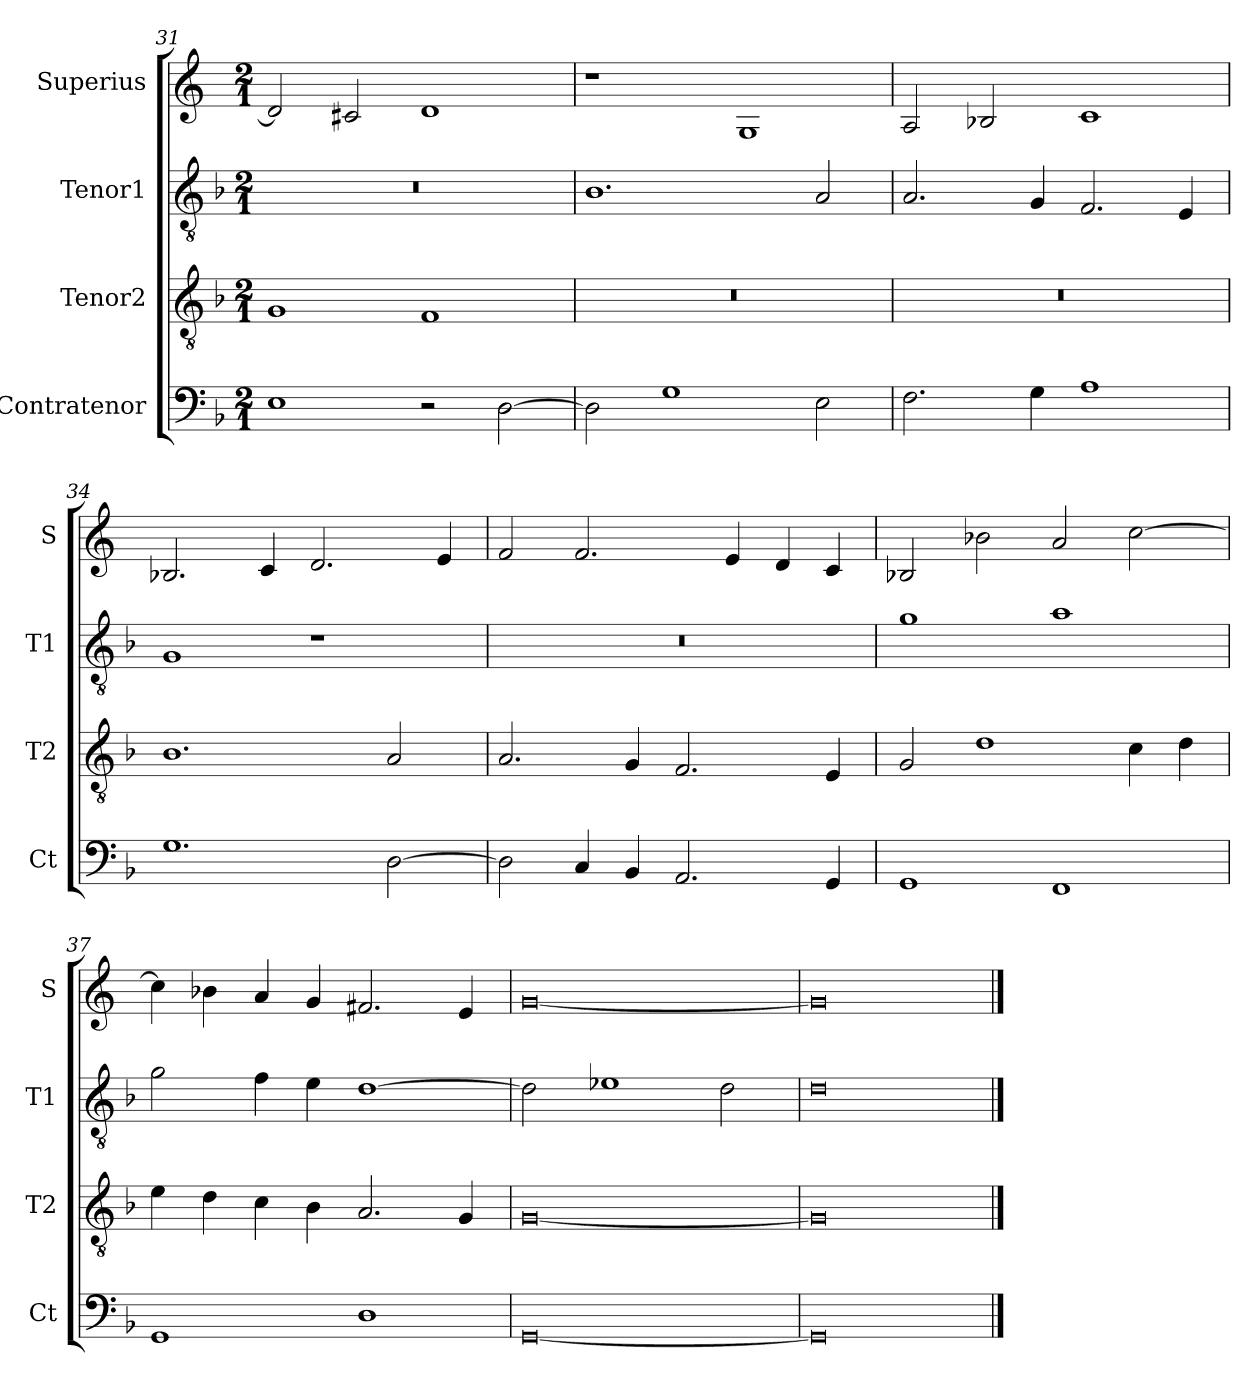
**kern	**kern	**kern	**kern
*part4	*part3	*part2	*part1
*staff4	*staff3	*staff2	*staff1
*I"Contratenor	*I"Tenor2	*I"Tenor1	*I"Superius
*I'Ct	*I'T2	*I'T1	*I'S
*clefF4	*clefGv2	*clefGv2	*clefG2
*k[b-]	*k[b-]	*k[b-]	*k[]
*M2/1	*M2/1	*M2/1	*M2/1
=31	=31	=31	=31
1E	1G	0r	2d/]
.	.	.	2c#X/
2r	1F	.	1d
[2D\	.	.	.
=32	=32	=32	=32
2D\]	0r	1.B-	1r
1G	.	.	.
.	.	.	1G
2E\	.	2A/	.
=33	=33	=33	=33
2.F\	0r	2.A/	2A/
.	.	.	2B-X/
4G\	.	4G/	.
1A	.	2.F/	1c
.	.	4E/	.
=34	=34	=34	=34
1.G	1.B-	1G	2.B-X/
.	.	.	4c/
.	.	1r	2.d/
[2D\	2A/	.	.
.	.	.	4e/
=35	=35	=35	=35
2D\]	2.A/	0r	2f/
4C/	.	.	2.f/
4BB-/	4G/	.	.
2.AA/	2.F/	.	.
.	.	.	4e/
.	.	.	4d/
4GG/	4E/	.	4c/
=36	=36	=36	=36
1GG	2G/	1g	2B-X/
.	1d	.	2b-X\
1FF	.	1a	2a/
.	4c\	.	[2cc\
.	4d\	.	.
=37	=37	=37	=37
1GG	4e\	2g\	4cc\]
.	4d\	.	4b-X\
.	4c\	4f\	4a/
.	4B-\	4e\	4g/
1D	2.A/	[1d	2.f#X/
.	4G/	.	4e/
=38	=38	=38	=38
[0GG	[0G	2d\]	[0g
.	.	1e-X	.
.	.	2d\	.
=39	=39	=39	=39
0GG]	0G]	0d	0g]
==	==	==	==
*-	*-	*-	*-
